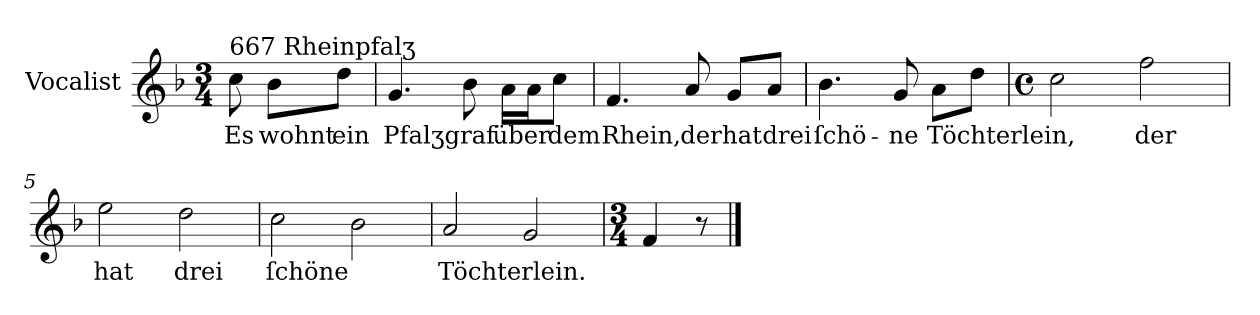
**kern	**text
*part1	*part1
*staff1	*staff1
*I"Vocalist	*
*k[b-]	*
*F:	*
*M3/4	*
=	=
!LO:TX:a:t=667 Rheinpfalʒ	!
8cc	Es
8b-L	wohnt
8ddJ	ein
=1	=1
4.g	Pfalʒgraf
8b-	.
16aLL	über
16aJ	.
8ccJ	dem
=2	=2
4.f	Rhein,
8a	der
8gL	hat
8aJ	drei
=3	=3
4.b-	ſchö-
8g	-ne
8aL	Töchterlein,
8ddJ	.
=4	=4
*M4/4	*
*met(c)	*
2cc	.
2ff	der
=5	=5
2ee	hat
2dd	drei
=6	=6
2cc	ſchöne
2b-	.
=7	=7
2a	Töchterlein.
2g	.
=8	=8
*M3/4	*
4f	.
8r	.
==	==
*-	*-
